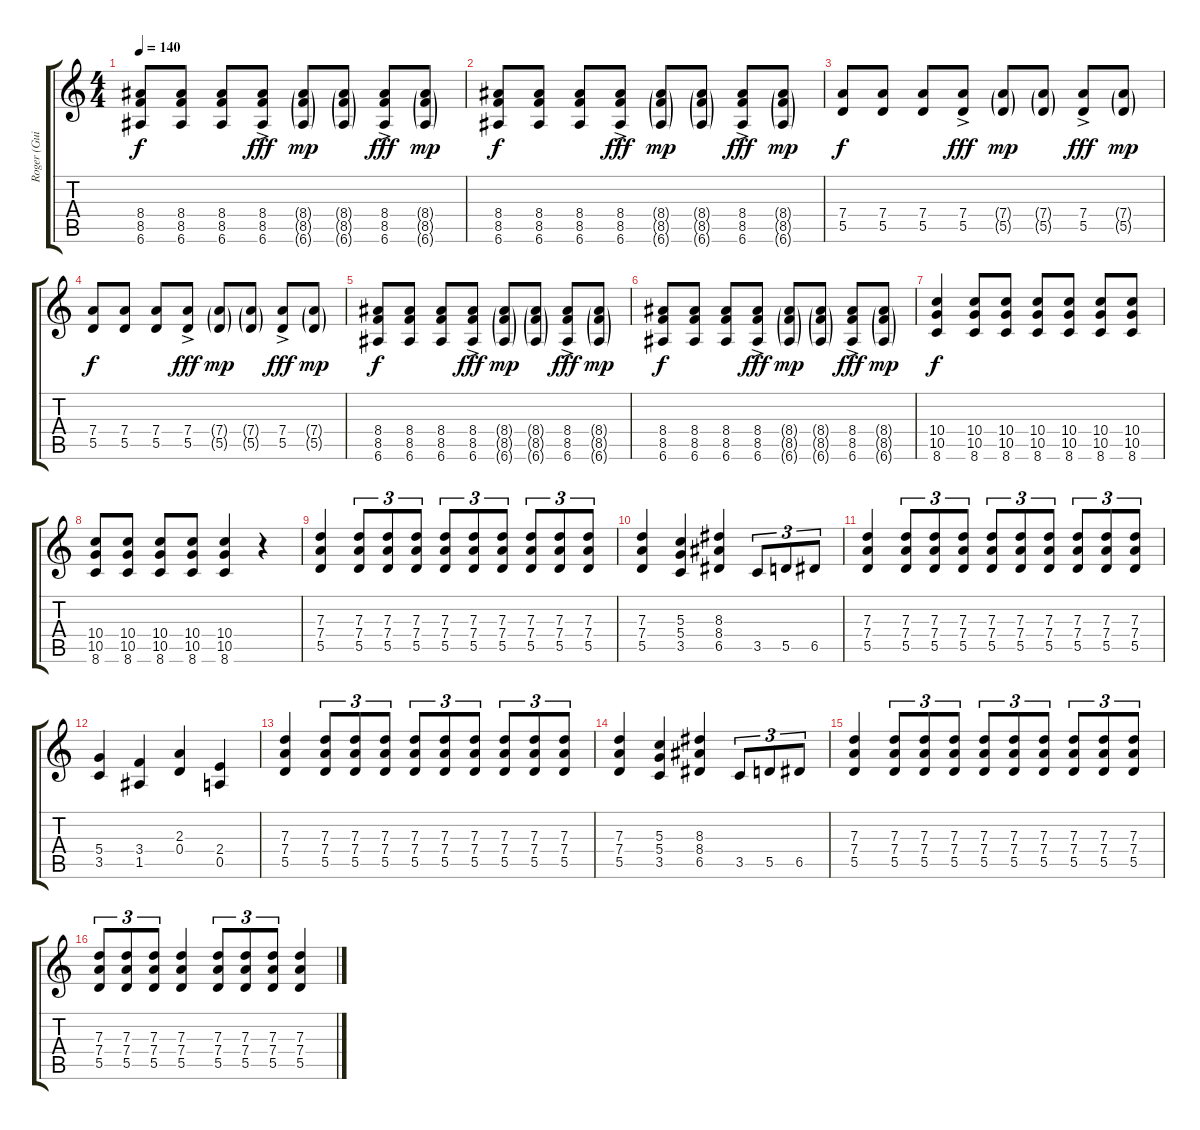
\track ("Roger (Guitar)" "Roger (Gui") {instrument distortionguitar}
\staff {score tabs}
\tuning (E4 B3 G3 D3 A2 E2) {hide}
\ts (4 4)
\tempo 140
\clef g2
\ks c
(8.4 8.5 6.6).8{dy f} (8.4 8.5 6.6).8 (8.4 8.5 6.6).8 (8.4{ac} 8.5 6.6).8{dy fff} (8.4{g} 8.5{g} 6.6{g}).8{dy mp} (8.4{g} 8.5{g} 6.6{g}).8 (8.4 8.5{ac} 6.6).8{dy fff} (8.4{g} 8.5{g} 6.6{g}).8{dy mp} |
(8.4 8.5 6.6).8{dy f} (8.4 8.5 6.6).8 (8.4 8.5 6.6).8 (8.4{ac} 8.5 6.6).8{dy fff} (8.4{g} 8.5{g} 6.6{g}).8{dy mp} (8.4{g} 8.5{g} 6.6{g}).8 (8.4 8.5{ac} 6.6).8{dy fff} (8.4{g} 8.5{g} 6.6{g}).8{dy mp} |
(7.4 5.5).8{dy f} (7.4 5.5).8 (7.4 5.5).8 (7.4{ac} 5.5).8{dy fff} (7.4{g} 5.5{g}).8{dy mp} (7.4{g} 5.5{g}).8 (7.4{ac} 5.5).8{dy fff} (7.4{g} 5.5{g}).8{dy mp} |
(7.4 5.5).8{dy f} (7.4 5.5).8 (7.4 5.5).8 (7.4{ac} 5.5).8{dy fff} (7.4{g} 5.5{g}).8{dy mp} (7.4{g} 5.5{g}).8 (7.4{ac} 5.5).8{dy fff} (7.4{g} 5.5{g}).8{dy mp} |
(8.4 8.5 6.6).8{dy f} (8.4 8.5 6.6).8 (8.4 8.5 6.6).8 (8.4{ac} 8.5 6.6).8{dy fff} (8.4{g} 8.5{g} 6.6{g}).8{dy mp} (8.4{g} 8.5{g} 6.6{g}).8 (8.4 8.5{ac} 6.6).8{dy fff} (8.4{g} 8.5{g} 6.6{g}).8{dy mp} |
(8.4 8.5 6.6).8{dy f} (8.4 8.5 6.6).8 (8.4 8.5 6.6).8 (8.4{ac} 8.5 6.6).8{dy fff} (8.4{g} 8.5{g} 6.6{g}).8{dy mp} (8.4{g} 8.5{g} 6.6{g}).8 (8.4 8.5{ac} 6.6).8{dy fff} (8.4{g} 8.5{g} 6.6{g}).8{dy mp} |
(10.4 10.5 8.6).4{dy f} (10.4 10.5 8.6).8 (10.4 10.5 8.6).8 (10.4 10.5 8.6).8 (10.4 10.5 8.6).8 (10.4 10.5 8.6).8 (10.4 10.5 8.6).8 |
(10.4 10.5 8.6).8 (10.4 10.5 8.6).8 (10.4 10.5 8.6).8 (10.4 10.5 8.6).8 (10.4 10.5 8.6).4 r.4 |
(7.3 7.4 5.5).4 (7.3 7.4 5.5).8{tu (3 2)} (7.3 7.4 5.5).8{tu (3 2)} (7.3 7.4 5.5).8{tu (3 2)} (7.3 7.4 5.5).8{tu (3 2)} (7.3 7.4 5.5).8{tu (3 2)} (7.3 7.4 5.5).8{tu (3 2)} (7.3 7.4 5.5).8{tu (3 2)} (7.3 7.4 5.5).8{tu (3 2)} (7.3 7.4 5.5).8{tu (3 2)} |
(7.3 7.4 5.5).4 (5.3 5.4 3.5).4 (8.3 8.4 6.5).4 3.5.8{tu (3 2)} 5.5.8{tu (3 2)} 6.5.8{tu (3 2)} |
(7.3 7.4 5.5).4 (7.3 7.4 5.5).8{tu (3 2)} (7.3 7.4 5.5).8{tu (3 2)} (7.3 7.4 5.5).8{tu (3 2)} (7.3 7.4 5.5).8{tu (3 2)} (7.3 7.4 5.5).8{tu (3 2)} (7.3 7.4 5.5).8{tu (3 2)} (7.3 7.4 5.5).8{tu (3 2)} (7.3 7.4 5.5).8{tu (3 2)} (7.3 7.4 5.5).8{tu (3 2)} |
(5.4 3.5).4 (3.4 1.5).4 (2.3 0.4).4 (2.4 0.5).4 |
(7.3 7.4 5.5).4 (7.3 7.4 5.5).8{tu (3 2)} (7.3 7.4 5.5).8{tu (3 2)} (7.3 7.4 5.5).8{tu (3 2)} (7.3 7.4 5.5).8{tu (3 2)} (7.3 7.4 5.5).8{tu (3 2)} (7.3 7.4 5.5).8{tu (3 2)} (7.3 7.4 5.5).8{tu (3 2)} (7.3 7.4 5.5).8{tu (3 2)} (7.3 7.4 5.5).8{tu (3 2)} |
(7.3 7.4 5.5).4 (5.3 5.4 3.5).4 (8.3 8.4 6.5).4 3.5.8{tu (3 2)} 5.5.8{tu (3 2)} 6.5.8{tu (3 2)} |
(7.3 7.4 5.5).4 (7.3 7.4 5.5).8{tu (3 2)} (7.3 7.4 5.5).8{tu (3 2)} (7.3 7.4 5.5).8{tu (3 2)} (7.3 7.4 5.5).8{tu (3 2)} (7.3 7.4 5.5).8{tu (3 2)} (7.3 7.4 5.5).8{tu (3 2)} (7.3 7.4 5.5).8{tu (3 2)} (7.3 7.4 5.5).8{tu (3 2)} (7.3 7.4 5.5).8{tu (3 2)} |
(7.3 7.4 5.5).8{tu (3 2)} (7.3 7.4 5.5).8{tu (3 2)} (7.3 7.4 5.5).8{tu (3 2)} (7.3 7.4 5.5).4 (7.3 7.4 5.5).8{tu (3 2)} (7.3 7.4 5.5).8{tu (3 2)} (7.3 7.4 5.5).8{tu (3 2)} (7.3 7.4 5.5).4
